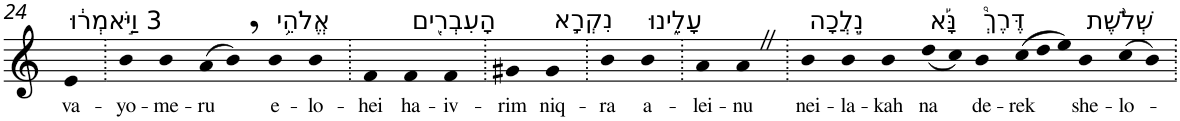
**kern	**text
*part1	*part1
*staff1	*staff1
*I"Piano	*
*I'Pno	*
!!LO:PB:g=z
*clefG2	*
*k[]	*
=24	=24
!LO:TX:a:t=3 וַיֹּ֣אמְר֔וּ	!
!	!LO:LY:b
4e	va-
=25.	=25.
!	!LO:LY:b
4b	-yo-
!	!LO:LY:b
4b	-me-
!	!LO:LY:b
(>8a	-ru
8b,)	.
!LO:TX:a:t=אֱלֹהֵ֥י	!
!	!LO:LY:b
4b	e-
!	!LO:LY:b
4b	-lo-
=26.	=26.
!	!LO:LY:b
4f	-hei
!LO:TX:a:t=הָעִבְרִ֖ים	!
!	!LO:LY:b
4f	ha-
!	!LO:LY:b
4f	-iv-
=27.	=27.
!	!LO:LY:b
4g#X	-rim
!LO:TX:a:t=נִקְרָ֣א	!
!	!LO:LY:b
4g#	niq-
=28.	=28.
!	!LO:LY:b
4b	-ra
!LO:TX:a:t=עָלֵ֑ינוּ	!
!	!LO:LY:b
4b	a-
=29.	=29.
!	!LO:LY:b
4a	-lei-
!	!LO:LY:b
4aZ	-nu
=30.	=30.
!LO:TX:a:t=נֵ֣לֲכָה	!
!	!LO:LY:b
4b	nei-
!	!LO:LY:b
4b	-la-
!	!LO:LY:b
4b	-kah
!LO:TX:a:t=נָּ֡א	!
!	!LO:LY:b
(<8dd	na
8cc)	.
!LO:TX:a:t=דֶּרֶךְ֩	!
!	!LO:LY:b
4b	de-
!	!LO:LY:b
(>12cc	-rek
12dd	.
12ee)	.
!LO:TX:a:t=שְׁלֹ֨שֶׁת	!
!	!LO:LY:b
4b	she-
!	!LO:LY:b
(>8cc	-lo-
8b)	.
=.	=.
*-	*-
